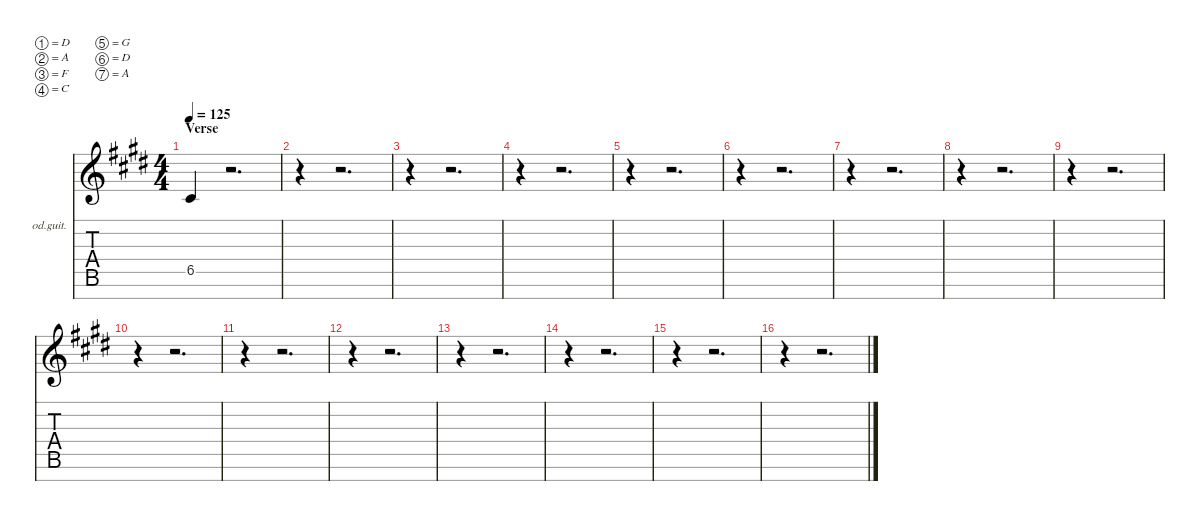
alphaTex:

\defaultSystemsLayout 4
\hideDynamics
\bracketExtendMode nobrackets
\firstSystemTrackNameOrientation horizontal
\otherSystemsTrackNameOrientation horizontal
\track ("lead" "od.guit.") {instrument overdrivenguitar}
\staff {score tabs}
\tuning (D4 A3 F3 C3 G2 D2 A1)
\ts (4 4)
\section ("" "Verse")
\scale
1.20972
\tempo 125
\accidentals auto
\clef g2
\ottava regular
\simile none
\ks c#minor
6.5{t acc #}.4{dy mf beam Up} r.2{d beam Up} |
\scale
0.930095 r.4{beam Down} r.2{d beam Down} |
\scale
0.930095 r.4{beam Down} r.2{d beam Down} |
\scale
0.930095 r.4{beam Down} r.2{d beam Down} |
\scale
1.20972 r.4{beam Down} r.2{d beam Down} |
\scale
0.930095 r.4{beam Down} r.2{d beam Down} |
\scale
0.930095 r.4{beam Down} r.2{d beam Down} |
\scale
0.930095 r.4{beam Down} r.2{d beam Down} |
\scale
1.20972 r.4{beam Down} r.2{d beam Down} |
\scale
0.930095 r.4{beam Down} r.2{d beam Down} |
\scale
0.930095 r.4{beam Down} r.2{d beam Down} |
\scale
0.930095 r.4{beam Down} r.2{d beam Down} |
\scale
1.20972 r.4{beam Down} r.2{d beam Down} |
\scale
0.930095 r.4{beam Down} r.2{d beam Down} |
\scale
0.930095 r.4{beam Down} r.2{d beam Down} |
\scale
0.930095 r.4{beam Down} r.2{d beam Down}
